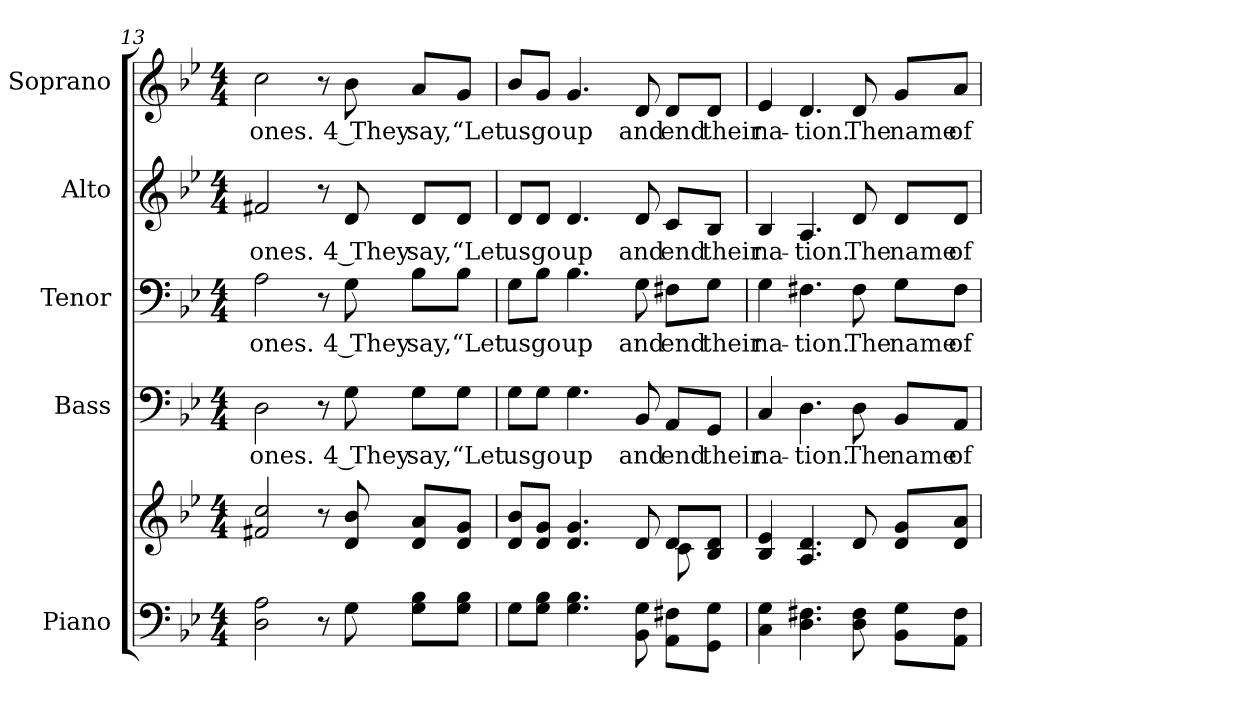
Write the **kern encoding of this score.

**kern	**kern	**kern	**text	**kern	**text	**kern	**text	**kern	**text
*part5	*part5	*part4	*part4	*part3	*part3	*part2	*part2	*part1	*part1
*staff6	*staff5	*staff4	*staff4	*staff3	*staff3	*staff2	*staff2	*staff1	*staff1
*I"Piano	*	*I"Bass	*	*I"Tenor	*	*I"Alto	*	*I"Soprano	*
*I'Pno.	*	*I'B.	*	*I'T.	*	*I'A.	*	*I'S.	*
!!LO:PB:g=z
*clefF4	*clefG2	*clefF4	*	*clefF4	*	*clefG2	*	*clefG2	*
*k[b-e-]	*k[b-e-]	*k[b-e-]	*	*k[b-e-]	*	*k[b-e-]	*	*k[b-e-]	*
*B-:	*B-:	*B-:	*	*B-:	*	*B-:	*	*B-:	*
*M4/4	*M4/4	*M4/4	*	*M4/4	*	*M4/4	*	*M4/4	*
=13	=13	=13	=13	=13	=13	=13	=13	=13	=13
!	!	!	!LO:LY:b:color=#000000	!	!	!	!	!	!
!	!	!	!	!	!LO:LY:b:color=#000000	!	!	!	!
!	!	!	!	!	!	!	!LO:LY:b:color=#000000	!	!
!	!	!	!	!	!	!	!	!	!LO:LY:b:color=#000000
2Di\ 2Ai	2f#Xi/ 2cci	2Di\	ones.	2Ai\	ones.	2f#Xi/	ones.	2cci\	ones.
8r	8r	8r	.	8r	.	8r	.	8r	.
!	!	!	!LO:LY:b:color=#000000	!	!	!	!	!	!
!	!	!	!	!	!LO:LY:b:color=#000000	!	!	!	!
!	!	!	!	!	!	!	!LO:LY:b:color=#000000	!	!
!	!	!	!	!	!	!	!	!	!LO:LY:b:color=#000000
8Gi\	8di/ 8b-i	8Gi\	4 They	8Gi\	4 They	8di/	4 They	8b-i\	4 They
!	!	!	!LO:LY:b:color=#000000	!	!	!	!	!	!
!	!	!	!	!	!LO:LY:b:color=#000000	!	!	!	!
!	!	!	!	!	!	!	!LO:LY:b:color=#000000	!	!
!	!	!	!	!	!	!	!	!	!LO:LY:b:color=#000000
8Gi\ 8B-i\L	8di/ 8ai/L	8Gi\L	say,	8B-i\L	say,	8di/L	say,	8ai/L	say,
!	!	!	!LO:LY:b:color=#000000	!	!	!	!	!	!
!	!	!	!	!	!LO:LY:b:color=#000000	!	!	!	!
!	!	!	!	!	!	!	!LO:LY:b:color=#000000	!	!
!	!	!	!	!	!	!	!	!	!LO:LY:b:color=#000000
8Gi\ 8B-i\J	8di/ 8gi/J	8Gi\J	“Let	8B-i\J	“Let	8di/J	“Let	8gi/J	“Let
=14	=14	=14	=14	=14	=14	=14	=14	=14	=14
*	*^	*	*	*	*	*	*	*	*
!	!	!	!	!LO:LY:b:color=#000000	!	!	!	!	!	!
!	!	!	!	!	!	!LO:LY:b:color=#000000	!	!	!	!
!	!	!	!	!	!	!	!	!LO:LY:b:color=#000000	!	!
!	!	!	!	!	!	!	!	!	!	!LO:LY:b:color=#000000
8Gi\L	8di/ 8b-i/L	2ryy	8Gi\L	us	8Gi\L	us	8di/L	us	8b-i/L	us
!	!	!	!	!LO:LY:b:color=#000000	!	!	!	!	!	!
!	!	!	!	!	!	!LO:LY:b:color=#000000	!	!	!	!
!	!	!	!	!	!	!	!	!LO:LY:b:color=#000000	!	!
!	!	!	!	!	!	!	!	!	!	!LO:LY:b:color=#000000
8Gi\ 8B-i\J	8di/ 8gi/J	.	8Gi\J	go	8B-i\J	go	8di/J	go	8gi/J	go
!	!	!	!	!LO:LY:b:color=#000000	!	!	!	!	!	!
!	!	!	!	!	!	!LO:LY:b:color=#000000	!	!	!	!
!	!	!	!	!	!	!	!	!LO:LY:b:color=#000000	!	!
!	!	!	!	!	!	!	!	!	!	!LO:LY:b:color=#000000
4.Gi\ 4.B-i	4.di/ 4.gi	.	4.Gi\	up	4.B-i\	up	4.di/	up	4.gi/	up
.	.	4ryy	.	.	.	.	.	.	.	.
!	!	!	!	!LO:LY:b:color=#000000	!	!	!	!	!	!
!	!	!	!	!	!	!LO:LY:b:color=#000000	!	!	!	!
!	!	!	!	!	!	!	!	!LO:LY:b:color=#000000	!	!
!	!	!	!	!	!	!	!	!	!	!LO:LY:b:color=#000000
8BB-i\ 8Gi	8di/	.	8BB-i/	and	8Gi\	and	8di/	and	8di/	and
!	!	!	!	!LO:LY:b:color=#000000	!	!	!	!	!	!
!	!	!	!	!	!	!LO:LY:b:color=#000000	!	!	!	!
!	!	!	!	!	!	!	!	!LO:LY:b:color=#000000	!	!
!	!	!	!	!	!	!	!	!	!	!LO:LY:b:color=#000000
8AAi\ 8F#Xi\L	8di/L	8ci\	8AAi/L	end	8F#Xi\L	end	8ci/L	end	8di/L	end
!	!	!	!	!LO:LY:b:color=#000000	!	!	!	!	!	!
!	!	!	!	!	!	!LO:LY:b:color=#000000	!	!	!	!
!	!	!	!	!	!	!	!	!LO:LY:b:color=#000000	!	!
!	!	!	!	!	!	!	!	!	!	!LO:LY:b:color=#000000
8GGi\ 8Gi\J	8B-i/ 8di/J	8ryy	8GGi/J	their	8Gi\J	their	8B-i/J	their	8di/J	their
*	*v	*v	*	*	*	*	*	*	*	*
=15	=15	=15	=15	=15	=15	=15	=15	=15	=15
*	*^	*	*	*	*	*	*	*	*
!	!	!	!	!LO:LY:b:color=#000000	!	!	!	!	!	!
*	*v	*v	*	*	*	*	*	*	*	*
*	*^	*	*	*	*	*	*	*	*
!	!	!	!	!	!	!LO:LY:b:color=#000000	!	!	!	!
*	*v	*v	*	*	*	*	*	*	*	*
*	*^	*	*	*	*	*	*	*	*
!	!	!	!	!	!	!	!	!LO:LY:b:color=#000000	!	!
*	*v	*v	*	*	*	*	*	*	*	*
*	*^	*	*	*	*	*	*	*	*
!	!	!	!	!	!	!	!	!	!	!LO:LY:b:color=#000000
*	*v	*v	*	*	*	*	*	*	*	*
4Ci\ 4Gi	4B-i/ 4e-i	4Ci/	na-	4Gi\	na-	4B-i/	na-	4e-i/	na-
!	!	!	!LO:LY:b:color=#000000	!	!	!	!	!	!
!	!	!	!	!	!LO:LY:b:color=#000000	!	!	!	!
!	!	!	!	!	!	!	!LO:LY:b:color=#000000	!	!
!	!	!	!	!	!	!	!	!	!LO:LY:b:color=#000000
4.Di\ 4.F#Xi	4.Ai/ 4.di	4.Di\	-tion.	4.F#Xi\	-tion.	4.Ai/	-tion.	4.di/	-tion.
!	!	!	!LO:LY:b:color=#000000	!	!	!	!	!	!
!	!	!	!	!	!LO:LY:b:color=#000000	!	!	!	!
!	!	!	!	!	!	!	!LO:LY:b:color=#000000	!	!
!	!	!	!	!	!	!	!	!	!LO:LY:b:color=#000000
8Di\ 8F#i	8di/	8Di\	The	8F#i\	The	8di/	The	8di/	The
!	!	!	!LO:LY:b:color=#000000	!	!	!	!	!	!
!	!	!	!	!	!LO:LY:b:color=#000000	!	!	!	!
!	!	!	!	!	!	!	!LO:LY:b:color=#000000	!	!
!	!	!	!	!	!	!	!	!	!LO:LY:b:color=#000000
8BB-i\ 8Gi\L	8di/ 8gi/L	8BB-i/L	name	8Gi\L	name	8di/L	name	8gi/L	name
!	!	!	!LO:LY:b:color=#000000	!	!	!	!	!	!
!	!	!	!	!	!LO:LY:b:color=#000000	!	!	!	!
!	!	!	!	!	!	!	!LO:LY:b:color=#000000	!	!
!	!	!	!	!	!	!	!	!	!LO:LY:b:color=#000000
8AAi\ 8F#i\J	8di/ 8ai/J	8AAi/J	of	8F#i\J	of	8di/J	of	8ai/J	of
=	=	=	=	=	=	=	=	=	=
*-	*-	*-	*-	*-	*-	*-	*-	*-	*-
